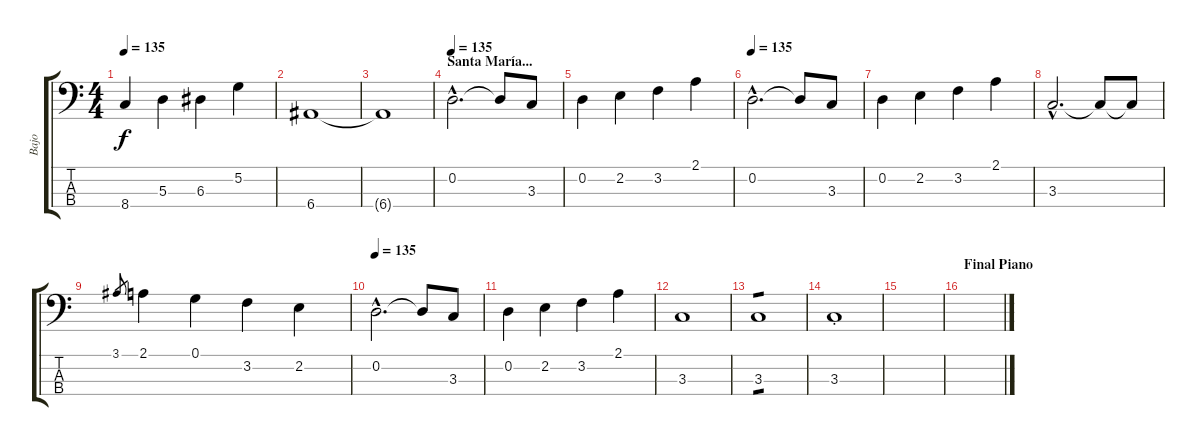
\track ("Bajo" "Bajo") {instrument electricbassfinger}
\staff {score tabs}
\tuning (G2 D2 A1 E1) {hide}
\ts (4 4)
\tempo 135
\clef f4
\ks c
8.4.4{dy f} 5.3.4 6.3.4 5.2.4 |
6.4.1 |
6.4{t}.1 |
\section ("" "Santa María...")
\tempo 140
\tempo 135
0.2{hac}.2{d} 0.2{t}.8 3.3.8 |
0.2.4 2.2.4 3.2.4 2.1.4 |
\tempo 135
0.2{hac}.2{d} 0.2{t}.8 3.3.8 |
0.2.4 2.2.4 3.2.4 2.1.4 |
3.3{hac}.2{d} 3.3{t}.8 3.3{t}.8 |
3.1.8{gr} 2.1.4 0.1.4 3.2.4 2.2.4 |
\tempo 135
0.2{hac}.2{d} 0.2{t}.8 3.3.8 |
0.2.4 2.2.4 3.2.4 2.1.4 |
3.3.1 |
3.3.1{tp 1} |
3.3{st}.1 |
|
\section ("" "Final Piano")
